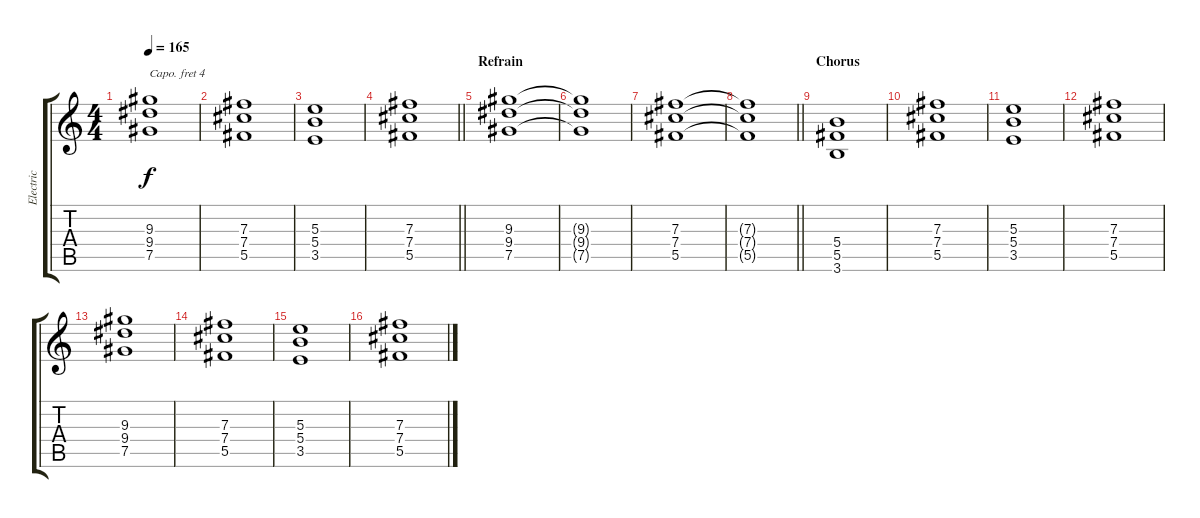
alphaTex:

\track ("Electric" "Electric") {instrument distortionguitar}
\staff {score tabs}
\capo 4
\tuning (E4 B3 G3 D3 A2 E2) {hide}
\ts (4 4)
\tempo 165
\clef g2
\ks c
(9.3 9.4 7.5).1{dy f} |
(7.3 7.4 5.5).1 |
(5.3 5.4 3.5).1 |
\barLineRight lightlight
(7.3 7.4 5.5).1 |
\section ("" "Refrain")
(9.3 9.4 7.5).1 |
(9.3{t} 9.4{t} 7.5{t}).1 |
(7.3 7.4 5.5).1 |
\barLineRight lightlight
(7.3{t} 7.4{t} 5.5{t}).1 |
\section ("" "Chorus")
(5.4 5.5 3.6).1 |
(7.3 7.4 5.5).1 |
(5.3 5.4 3.5).1 |
(7.3 7.4 5.5).1 |
(9.3 9.4 7.5).1 |
(7.3 7.4 5.5).1 |
(5.3 5.4 3.5).1 |
(7.3 7.4 5.5).1
